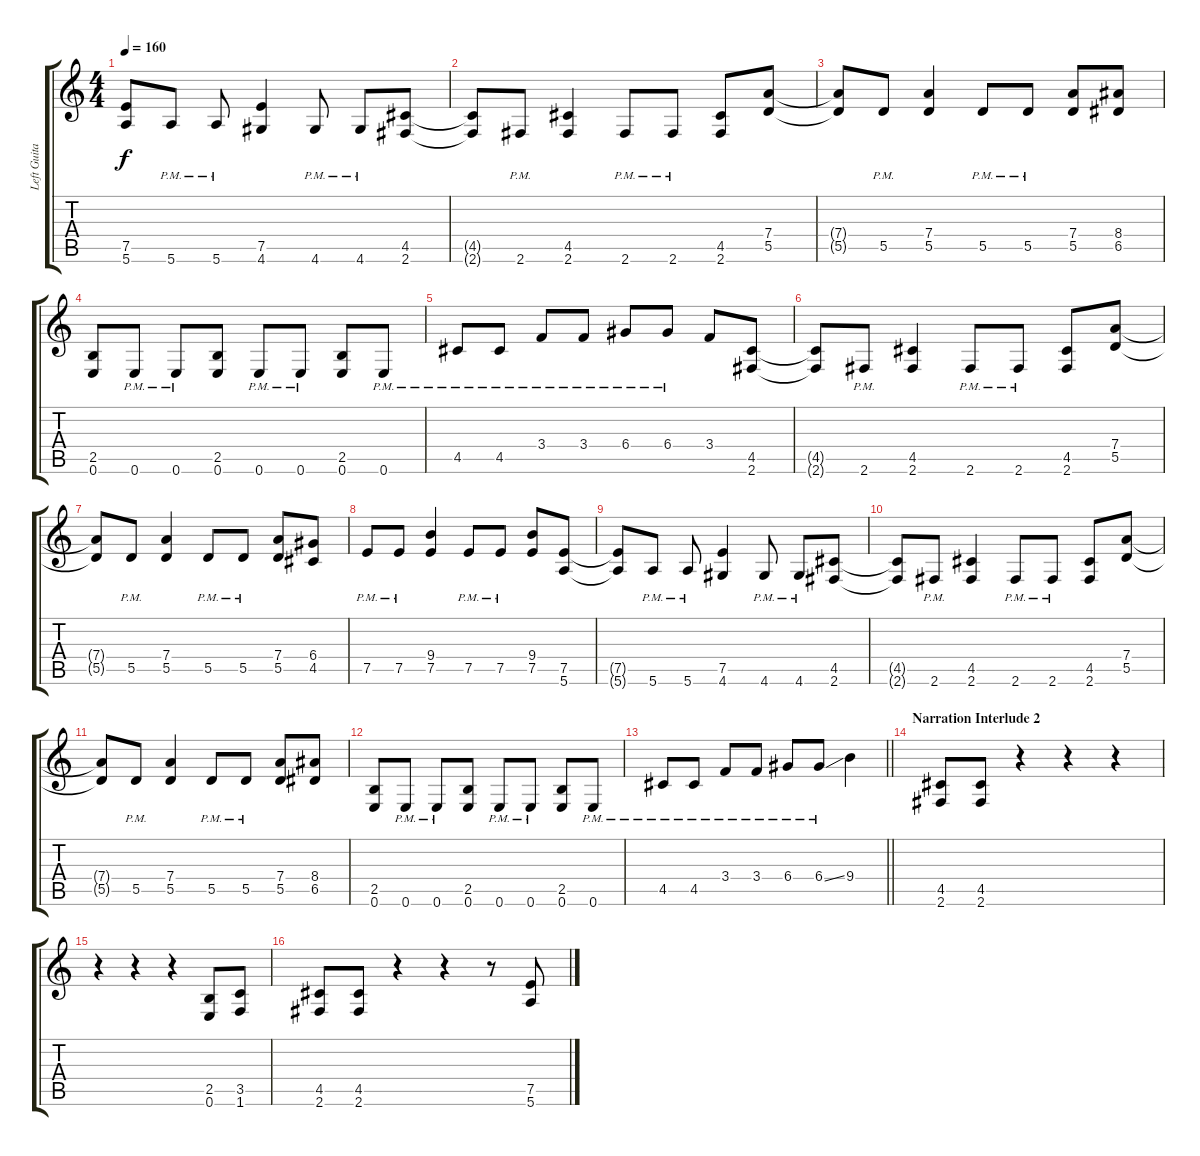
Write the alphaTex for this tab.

\track ("Left Guitar" "Left Guita") {instrument distortionguitar}
\staff {score tabs}
\tuning (E4 B3 G3 D3 A2 E2) {hide}
\ts (4 4)
\tempo 160
\clef g2
\ks c
(7.5{t} 5.6{t}).8{dy f} 5.6{pm}.8 5.6{pm}.8 (7.5 4.6).4 4.6{pm}.8 4.6{pm}.8 (4.5 2.6).8 |
(4.5{t} 2.6{t}).8 2.6{pm}.8 (4.5 2.6).4 2.6{pm}.8 2.6{pm}.8 (4.5 2.6).8 (7.4 5.5).8 |
(7.4{t} 5.5{t}).8 5.5{pm}.8 (7.4 5.5).4 5.5{pm}.8 5.5{pm}.8 (7.4 5.5).8 (8.4 6.5).8 |
(2.5 0.6).8 0.6{pm}.8 0.6{pm}.8 (2.5 0.6).8 0.6{pm}.8 0.6{pm}.8 (2.5 0.6).8 0.6{pm}.8 |
4.5{pm}.8 4.5{pm}.8 3.4{pm}.8 3.4{pm}.8 6.4{pm}.8 6.4{pm}.8 3.4.8 (4.5 2.6).8 |
(4.5{t} 2.6{t}).8 2.6{pm}.8 (4.5 2.6).4 2.6{pm}.8 2.6{pm}.8 (4.5 2.6).8 (7.4 5.5).8 |
(7.4{t} 5.5{t}).8 5.5{pm}.8 (7.4 5.5).4 5.5{pm}.8 5.5{pm}.8 (7.4 5.5).8 (6.4 4.5).8 |
7.5{pm}.8 7.5{pm}.8 (9.4 7.5).4 7.5{pm}.8 7.5{pm}.8 (9.4 7.5).8 (7.5 5.6).8 |
(7.5{t} 5.6{t}).8 5.6{pm}.8 5.6{pm}.8 (7.5 4.6).4 4.6{pm}.8 4.6{pm}.8 (4.5 2.6).8 |
(4.5{t} 2.6{t}).8 2.6{pm}.8 (4.5 2.6).4 2.6{pm}.8 2.6{pm}.8 (4.5 2.6).8 (7.4 5.5).8 |
(7.4{t} 5.5{t}).8 5.5{pm}.8 (7.4 5.5).4 5.5{pm}.8 5.5{pm}.8 (7.4 5.5).8 (8.4 6.5).8 |
(2.5 0.6).8 0.6{pm}.8 0.6{pm}.8 (2.5 0.6).8 0.6{pm}.8 0.6{pm}.8 (2.5 0.6).8 0.6{pm}.8 |
\barLineRight lightlight
4.5{pm}.8 4.5{pm}.8 3.4{pm}.8 3.4{pm}.8 6.4{pm}.8 6.4{ss pm}.8 9.4.4 |
\section ("" "Narration Interlude 2")
(4.5 2.6).8 (4.5 2.6).8 r.4 r.4 r.4 |
r.4 r.4 r.4 (2.5 0.6).8 (3.5 1.6).8 |
(4.5 2.6).8 (4.5 2.6).8 r.4 r.4 r.8 (7.5 5.6).8
